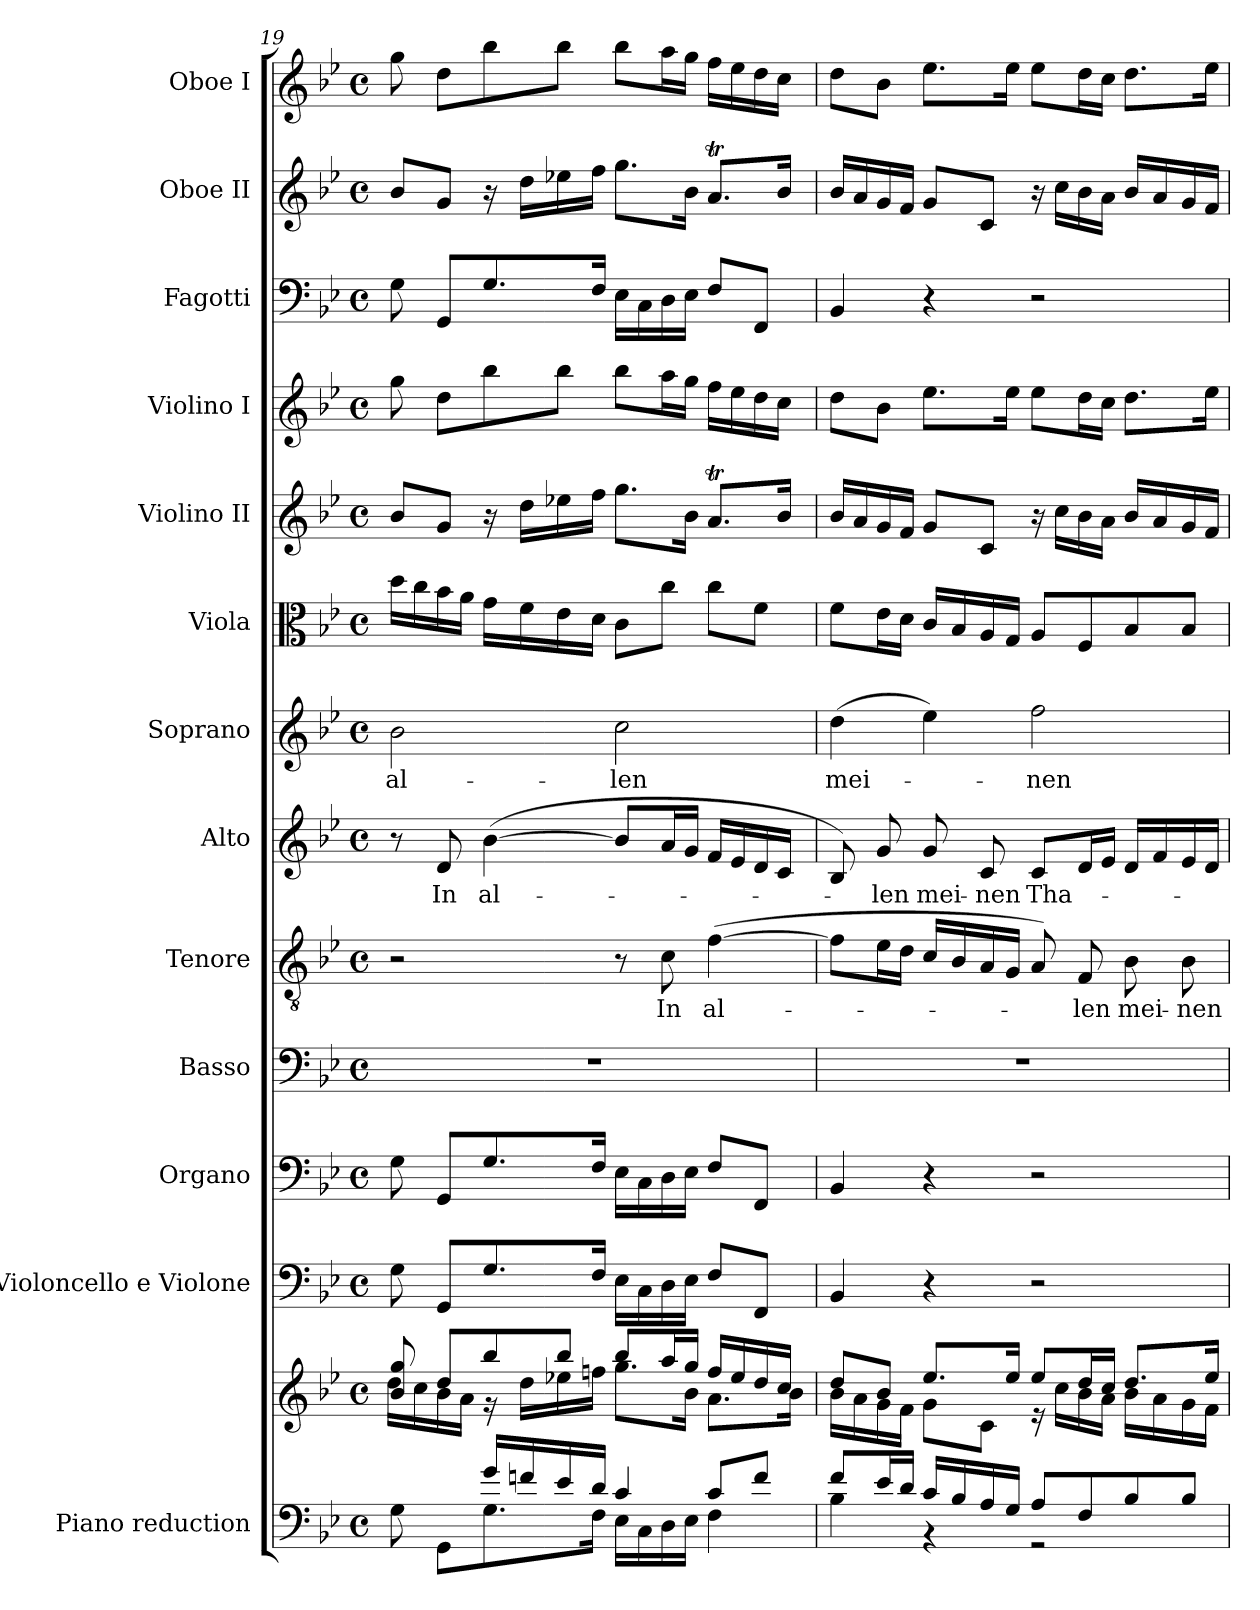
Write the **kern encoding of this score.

**kern	**kern	**kern	**kern	**kern	**kern	**text	**kern	**text	**kern	**text	**kern	**kern	**kern	**kern	**kern	**kern
*part13	*part13	*part12	*part11	*part10	*part9	*part9	*part8	*part8	*part7	*part7	*part6	*part5	*part4	*part3	*part2	*part1
*staff14	*staff13	*staff12	*staff11	*staff10	*staff9	*staff9	*staff8	*staff8	*staff7	*staff7	*staff6	*staff5	*staff4	*staff3	*staff2	*staff1
*I"Piano reduction	*	*I"Violoncello  e Violone	*I"Organo	*I"Basso	*I"Tenore	*	*I"Alto	*	*I"Soprano	*	*I"Viola	*I"Violino II	*I"Violino I	*I"Fagotti	*I"Oboe II	*I"Oboe I
*I'Pno	*	*	*	*	*	*	*	*	*	*	*	*	*	*	*I'Ob	*I'Ob
*clefF4	*clefG2	*clefF4	*clefF4	*clefF4	*clefGv2	*	*clefG2	*	*clefG2	*	*clefC3	*clefG2	*clefG2	*clefF4	*clefG2	*clefG2
*k[b-e-]	*k[b-e-]	*k[b-e-]	*k[b-e-]	*k[b-e-]	*k[b-e-]	*	*k[b-e-]	*	*k[b-e-]	*	*k[b-e-]	*k[b-e-]	*k[b-e-]	*k[b-e-]	*k[b-e-]	*k[b-e-]
*M4/4	*M4/4	*M4/4	*M4/4	*M4/4	*M4/4	*	*M4/4	*	*M4/4	*	*M4/4	*M4/4	*M4/4	*M4/4	*M4/4	*M4/4
*met(c)	*met(c)	*met(c)	*met(c)	*met(c)	*met(c)	*	*met(c)	*	*met(c)	*	*met(c)	*met(c)	*met(c)	*met(c)	*met(c)	*met(c)
=19	=19	=19	=19	=19	=19	=19	=19	=19	=19	=19	=19	=19	=19	=19	=19	=19
*^	*^	*	*	*	*	*	*	*	*	*	*	*	*	*	*	*
!	!	!	!	!	!	!	!	!	!	!	!	!LO:LY:b	!	!	!	!	!	!
8ryy	8G\	8b-/ 8gg/	16dd\LL	8G\	8G\	1r	2r	.	8r	.	2b-\	al-	16dd\LL	8b-/L	8gg\	8G\	8b-/L	8gg\
.	.	.	16cc\	.	.	.	.	.	.	.	.	.	16cc\	.	.	.	.	.
!	!	!	!	!	!	!	!	!	!	!LO:LY:b	!	!	!	!	!	!	!	!
8ryy	8GG\L	8dd/L	16b-\	8GG/L	8GG/L	.	.	.	8d/	In	.	.	16b-\	8g/J	8dd\L	8GG/L	8g/J	8dd\L
.	.	.	16a\JJ	.	.	.	.	.	.	.	.	.	16a\JJ	.	.	.	.	.
!	!	!	!	!	!	!	!	!	!	!LO:LY:b	!	!	!	!	!	!	!	!
16g/LL	8.G\	8bb-/	16r	8.G/	8.G/	.	.	.	([4b-\	al-	.	.	16g\LL	16r	8bb-\	8.G/	16r	8bb-\
16fn/	.	.	16dd\LL	.	.	.	.	.	.	.	.	.	16f\	16dd\LL	.	.	16dd\LL	.
16e-/	.	8bb-/J	16ee-X\	.	.	.	.	.	.	.	.	.	16e-\	16ee-X\	8bb-\J	.	16ee-X\	8bb-\J
16d/JJ	16F\Jk	.	16ffn\JJ	16F/Jk	16F/Jk	.	.	.	.	.	.	.	16d\JJ	16ff\JJ	.	16F/Jk	16ff\JJ	.
!	!	!	!	!	!	!	!	!	!	!	!	!LO:LY:b	!	!	!	!	!	!
4c/	16E-\LL	8bb-/L	8.gg\L	16E-\LL	16E-\LL	.	8r	.	8b-/L]	.	2cc\	-len	8c\L	8.gg\L	8bb-\L	16E-\LL	8.gg\L	8bb-\L
.	16C\	.	.	16C\	16C\	.	.	.	.	.	.	.	.	.	.	16C\	.	.
!	!	!	!	!	!	!	!	!LO:LY:b	!	!	!	!	!	!	!	!	!	!
.	16D\	16aa/L	.	16D\	16D\	.	8c\	In	16a/L	.	.	.	8cc\J	.	16aa\L	16D\	.	16aa\L
.	16E-\JJ	16gg/JJ	16b-\Jk	16E-\JJ	16E-\JJ	.	.	.	16g/JJ	.	.	.	.	16b-\Jk	16gg\JJ	16E-\JJ	16b-\Jk	16gg\JJ
!	!	!	!	!	!	!	!	!LO:LY:b	!	!	!	!	!	!	!	!	!	!
8c/L	4F\	16ff/LL	8.a\L	8F/L	8F/L	.	([4f\	al-	16f/LL	.	.	.	8cc\L	8.at/L	16ff\LL	8F/L	8.at/L	16ff\LL
.	.	16ee-/	.	.	.	.	.	.	16e-/	.	.	.	.	.	16ee-\	.	.	16ee-\
8f/J	.	16dd/	.	8FF/J	8FF/J	.	.	.	16d/	.	.	.	8f\J	.	16dd\	8FF/J	.	16dd\
.	.	16cc/JJ	16b-\Jk	.	.	.	.	.	16c/JJ	.	.	.	.	16b-/Jk	16cc\JJ	.	16b-/Jk	16cc\JJ
!!LO:PB:g=z
=20	=20	=20	=20	=20	=20	=20	=20	=20	=20	=20	=20	=20	=20	=20	=20	=20	=20	=20
!	!	!	!	!	!	!	!	!	!	!	!	!LO:LY:b	!	!	!	!	!	!
8f/L	4B-\	8dd/L	16b-\LL	4BB-/	4BB-/	1r	8f\L]	.	8B-/)	.	(4dd\	mei-	8f\L	16b-/LL	8dd\L	4BB-/	16b-/LL	8dd\L
.	.	.	16a\	.	.	.	.	.	.	.	.	.	.	16a/	.	.	16a/	.
!	!	!	!	!	!	!	!	!	!	!LO:LY:b	!	!	!	!	!	!	!	!
16e-/L	.	8b-/J	16g\	.	.	.	16e-\L	.	8g/	-len	.	.	16e-\L	16g/	8b-\J	.	16g/	8b-\J
16d/JJ	.	.	16f\JJ	.	.	.	16d\JJ	.	.	.	.	.	16d\JJ	16f/JJ	.	.	16f/JJ	.
!	!	!	!	!	!	!	!	!	!	!LO:LY:b	!	!	!	!	!	!	!	!
16c/LL	4r	8.ee-/L	8g\L	4r	4r	.	16c/LL	.	8g/	mei-	4ee-\)	.	16c/LL	8g/L	8.ee-\L	4r	8g/L	8.ee-\L
16B-/	.	.	.	.	.	.	16B-/	.	.	.	.	.	16B-/	.	.	.	.	.
!	!	!	!	!	!	!	!	!	!	!LO:LY:b	!	!	!	!	!	!	!	!
16A/	.	.	8c\J	.	.	.	16A/	.	8c/	-nen	.	.	16A/	8c/J	.	.	8c/J	.
16G/JJ	.	16ee-/Jk	.	.	.	.	16G/JJ	.	.	.	.	.	16G/JJ	.	16ee-\Jk	.	.	16ee-\Jk
!	!	!	!	!	!	!	!	!	!	!LO:LY:b	!	!LO:LY:b	!	!	!	!	!	!
8A/L	2r	8ee-/L	16r	2r	2r	.	8A/)	.	8c/L	Tha-	2ff\	-nen	8A/L	16r	8ee-\L	2r	16r	8ee-\L
.	.	.	16cc\LL	.	.	.	.	.	.	.	.	.	.	16cc\LL	.	.	16cc\LL	.
!	!	!	!	!	!	!	!	!LO:LY:b	!	!	!	!	!	!	!	!	!	!
8F/	.	16dd/L	16b-\	.	.	.	8F/	-len	16d/L	.	.	.	8F/	16b-\	16dd\L	.	16b-\	16dd\L
.	.	16cc/JJ	16a\JJ	.	.	.	.	.	16e-/JJ	.	.	.	.	16a\JJ	16cc\JJ	.	16a\JJ	16cc\JJ
!	!	!	!	!	!	!	!	!LO:LY:b	!	!	!	!	!	!	!	!	!	!
8B-/	.	8.dd/L	16b-\LL	.	.	.	8B-\	mei-	16d/LL	.	.	.	8B-/	16b-/LL	8.dd\L	.	16b-/LL	8.dd\L
.	.	.	16a\	.	.	.	.	.	16f/	.	.	.	.	16a/	.	.	16a/	.
!	!	!	!	!	!	!	!	!LO:LY:b	!	!	!	!	!	!	!	!	!	!
8B-/J	.	.	16g\	.	.	.	8B-\	-nen	16e-/	.	.	.	8B-/J	16g/	.	.	16g/	.
.	.	16ee-/Jk	16f\JJ	.	.	.	.	.	16d/JJ	.	.	.	.	16f/JJ	16ee-\Jk	.	16f/JJ	16ee-\Jk
*v	*v	*	*	*	*	*	*	*	*	*	*	*	*	*	*	*	*	*
*	*v	*v	*	*	*	*	*	*	*	*	*	*	*	*	*	*	*
=	=	=	=	=	=	=	=	=	=	=	=	=	=	=	=	=
*-	*-	*-	*-	*-	*-	*-	*-	*-	*-	*-	*-	*-	*-	*-	*-	*-
